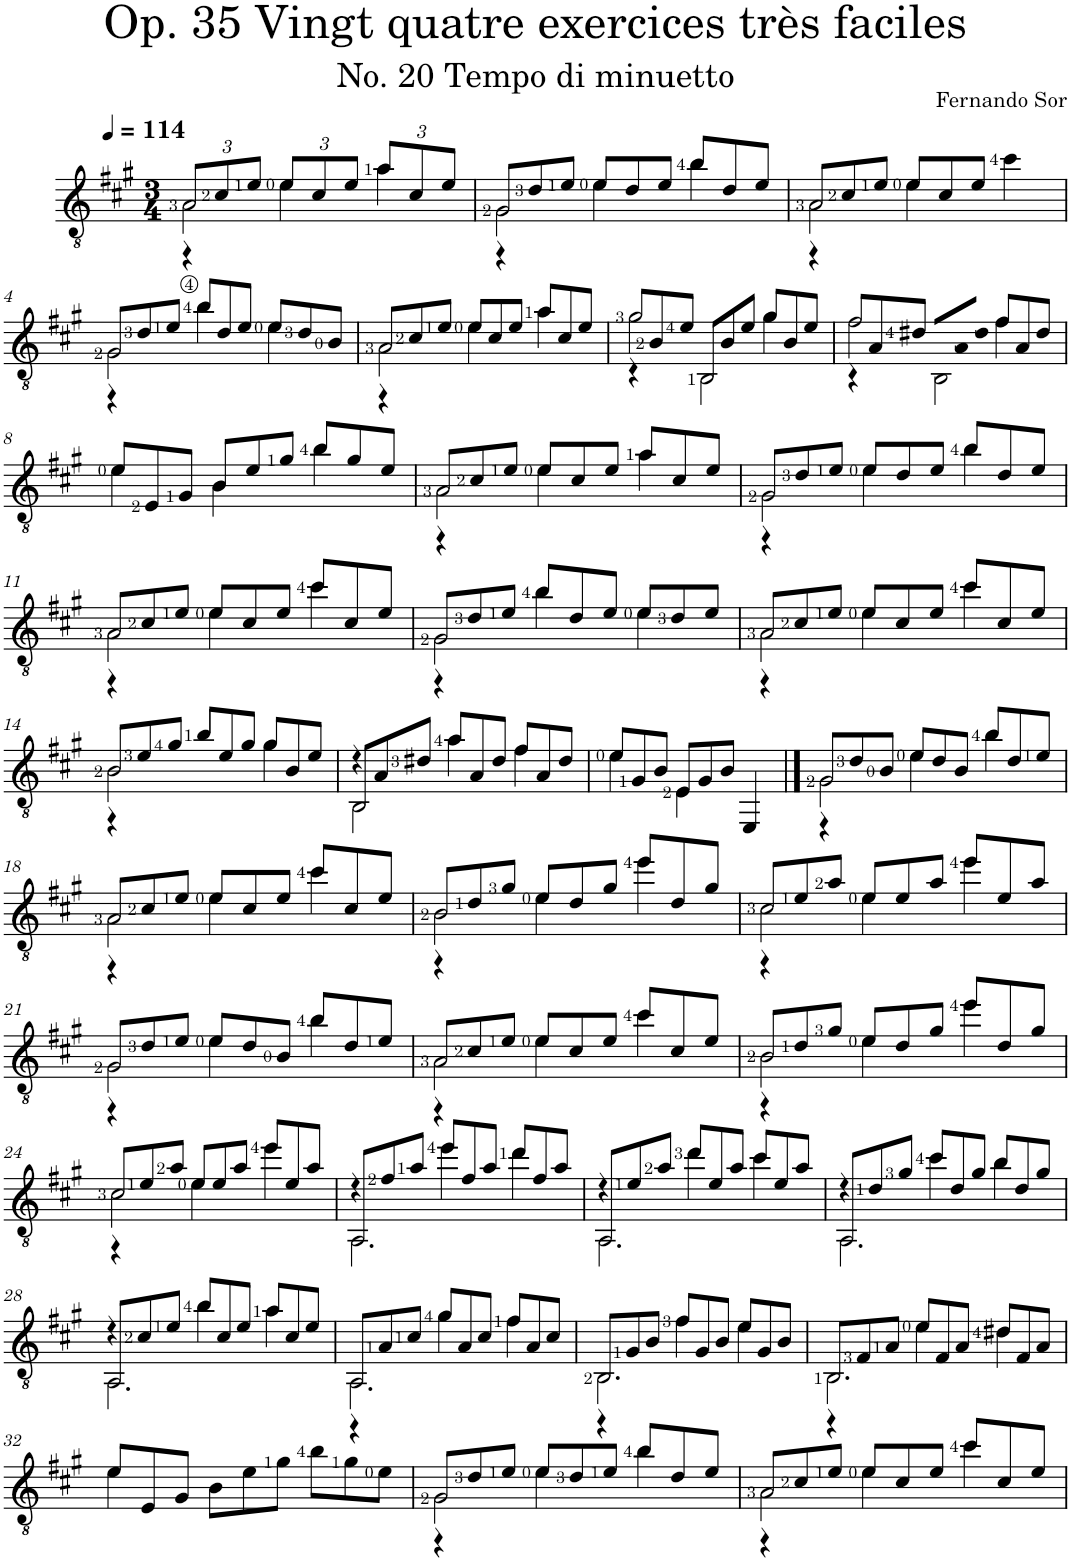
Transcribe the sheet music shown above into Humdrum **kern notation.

**kern
*part1
*staff1
*I"Classical Guitar
*clefGv2
*k[f#c#g#]
*A:
*M3/4
*MM114
*Xbrackettup
=1
*^
*	*^
12A</L	2A\	4r
12c#/	.	.
12e/J	.	.
12e/L	.	4e\
12c#/	.	.
12e/J	.	.
12a/L	4ryy	4a\
12c#/	.	.
12e/J	.	.
=2	=2	=2
12G#/L	2G#\	4r
12d/	.	.
12e/J	.	.
12e/L	.	4e\
12d/	.	.
12e/J	.	.
12b/L	4ryy	4b\
12d/	.	.
12e/J	.	.
=3	=3	=3
12A/L	2A\	4r
12c#/	.	.
12e/J	.	.
12e/L	.	4e\
12c#/	.	.
12e/J	.	.
4cc#\	4ryy	4ryy
!!LO:LB:g=z	!!	!!
=4	=4	=4
12G#/L	2G#\	4r
12d/	.	.
12e/J	.	.
12b/L	.	4b\
12d/	.	.
12e/J	.	.
12e/L	4ryy	4e\
12d/	.	.
12B/J	.	.
=5	=5	=5
12A/L	2A\	4r
12c#/	.	.
12e/J	.	.
12e/L	.	4e\
12c#/	.	.
12e/J	.	.
12a/L	4ryy	4a\
12c#/	.	.
12e/J	.	.
=6	=6	=6
12g#/L	2g#\	4r
12B/	.	.
12e/J	.	.
12BB/L	.	2BB\
12B/	.	.
12e/J	.	.
12g#/L	4g#\	.
12B/	.	.
12e/J	.	.
=7	=7	=7
12f#/L	2f#\	4r
12A/	.	.
12d#X/J	.	.
12BB/L	.	2BB\
12A/	.	.
12d#/J	.	.
12f#/L	4f#\	.
12A/	.	.
12d#/J	.	.
*	*v	*v
!!LO:LB:g=z
=8	=8
12e/L	4e\
12E/	.
12G#/J	.
12B/L	4B\
12e/	.
12g#/J	.
12b/L	4b\
12g#/	.
12e/J	.
=9	=9
*	*^
12A/L	2A\	4r
12c#/	.	.
12e/J	.	.
12e/L	.	4e\
12c#/	.	.
12e/J	.	.
12a/L	4ryy	4a\
12c#/	.	.
12e/J	.	.
=10	=10	=10
12G#/L	2G#\	4r
12d/	.	.
12e/J	.	.
12e/L	.	4e\
12d/	.	.
12e/J	.	.
12b/L	4ryy	4b\
12d/	.	.
12e/J	.	.
!!LO:LB:g=z	!!	!!
=11	=11	=11
12A/L	2A\	4r
12c#/	.	.
12e/J	.	.
12e/L	.	4e\
12c#/	.	.
12e/J	.	.
12cc#/L	4ryy	4cc#\
12c#/	.	.
12e/J	.	.
=12	=12	=12
12G#/L	2G#\	4r
12d/	.	.
12e/J	.	.
12b/L	.	4b\
12d/	.	.
12e/J	.	.
12e/L	4ryy	4e\
12d/	.	.
12e/J	.	.
=13	=13	=13
12A/L	2A\	4r
12c#/	.	.
12e/J	.	.
12e/L	.	4e\
12c#/	.	.
12e/J	.	.
12cc#/L	4ryy	4cc#\
12c#/	.	.
12e/J	.	.
!!LO:LB:g=z	!!	!!
=14	=14	=14
12B/L	2B\	4r
12e/	.	.
12g#/J	.	.
12b/L	.	4b/
12e/	.	.
12g#/J	.	.
12g#/L	4ryy	4g#\
12B/	.	.
12e/J	.	.
=15	=15	=15
12BB/L	2BB\	4r
12A/	.	.
12d#X/J	.	.
12a/L	.	4a\
12A/	.	.
12d#/J	.	.
12f#/L	4ryy	4f#\
12A/	.	.
12d#/J	.	.
*	*v	*v
=16	=16
12e/L	4e\
12G#/	.
12B/J	.
12E/L	4E\
12G#/	.
12B/J	.
4ryy	4EE/
==17	==17
*	*^
12G#/L	2G#\	4r
12d/	.	.
12B/J	.	.
12e/L	.	4e\
12d/	.	.
12B/J	.	.
12b/L	4ryy	4b\
12d/	.	.
12e/J	.	.
!!LO:LB:g=z	!!	!!
=18	=18	=18
12A/L	2A\	4r
12c#/	.	.
12e/J	.	.
12e/L	.	4e\
12c#/	.	.
12e/J	.	.
12cc#/L	4ryy	4cc#\
12c#/	.	.
12e/J	.	.
=19	=19	=19
12B/L	2B\	4r
12d/	.	.
12g#/J	.	.
12e/L	.	4e\
12d/	.	.
12g#/J	.	.
12ee/L	4ryy	4ee\
12d/	.	.
12g#/J	.	.
=20	=20	=20
12c#/L	2c#\	4r
12e/	.	.
12a/J	.	.
12e/L	.	4e\
12e/	.	.
12a/J	.	.
12ee/L	4ryy	4ee\
12e/	.	.
12a/J	.	.
!!LO:LB:g=z	!!	!!
=21	=21	=21
12G#/L	2G#\	4r
12d/	.	.
12e/J	.	.
12e/L	.	4e\
12d/	.	.
12B/J	.	.
12b/L	4ryy	4b\
12d/	.	.
12e/J	.	.
=22	=22	=22
12A/L	2A\	4r
12c#/	.	.
12e/J	.	.
12e/L	.	4e\
12c#/	.	.
12e/J	.	.
12cc#/L	4ryy	4cc#\
12c#/	.	.
12e/J	.	.
=23	=23	=23
12B/L	2B\	4r
12d/	.	.
12g#/J	.	.
12e/L	.	4e\
12d/	.	.
12g#/J	.	.
12ee/L	4ryy	4ee\
12d/	.	.
12g#/J	.	.
!!LO:LB:g=z	!!	!!
=24	=24	=24
12c#/L	2c#\	4r
12e/	.	.
12a/J	.	.
12e/L	.	4e\
12e/	.	.
12a/J	.	.
12ee/L	4ryy	4ee\
12e/	.	.
12a/J	.	.
=25	=25	=25
12AA/L	2.AA\	4r
12f#/	.	.
12a/J	.	.
12ee/L	.	4ee\
12f#/	.	.
12a/J	.	.
12dd/L	.	4dd\
12f#/	.	.
12a/J	.	.
=26	=26	=26
12AA/L	2.AA\	4r
12e/	.	.
12a/J	.	.
12dd/L	.	4dd\
12e/	.	.
12a/J	.	.
12cc#/L	.	4cc#\
12e/	.	.
12a/J	.	.
=27	=27	=27
12AA/L	2.AA\	4r
12d/	.	.
12g#/J	.	.
12cc#/L	.	4cc#\
12d/	.	.
12g#/J	.	.
12b/L	.	4b\
12d/	.	.
12g#/J	.	.
!!LO:LB:g=z	!!	!!
=28	=28	=28
12AA/L	2.AA\	4r
12c#/	.	.
12e/J	.	.
12b/L	.	4b\
12c#/	.	.
12e/J	.	.
12a/L	.	4a\
12c#/	.	.
12e/J	.	.
=29	=29	=29
12AA/L	2.AA\	4r
12A/	.	.
12c#/J	.	.
12g#/L	.	4g#\
12A/	.	.
12c#/J	.	.
12f#/L	.	4f#\
12A/	.	.
12c#/J	.	.
=30	=30	=30
12BB/L	2.BB\	4r
12G#/	.	.
12B/J	.	.
12f#/L	.	4f#\
12G#/	.	.
12B/J	.	.
12e/L	.	4e\
12G#/	.	.
12B/J	.	.
=31	=31	=31
12BB/L	2.BB\	4r
12F#/	.	.
12A/J	.	.
12e/L	.	4e\
12F#/	.	.
12A/J	.	.
12d#X/L	.	4d#\
12F#/	.	.
12A/J	.	.
*	*v	*v
!!LO:LB:g=z
=32	=32
12e/L	4e\
12E/	.
12G#/J	.
12B\L	4ryy
12e\	.
12g#\J	.
12b\L	4ryy
12g#\	.
12e\J	.
=33	=33
*	*^
12G#/L	2G#\	4r
12d/	.	.
12e/J	.	.
12e/L	.	4e\
12d/	.	.
12e/J	.	.
12b/L	4ryy	4b\
12d/	.	.
12e/J	.	.
=34	=34	=34
12A/L	2A\	4r
12c#/	.	.
12e/J	.	.
12e/L	.	4e\
12c#/	.	.
12e/J	.	.
12cc#/L	4ryy	4cc#\
12c#/	.	.
12e/J	.	.
*v	*v	*v
=
*-
